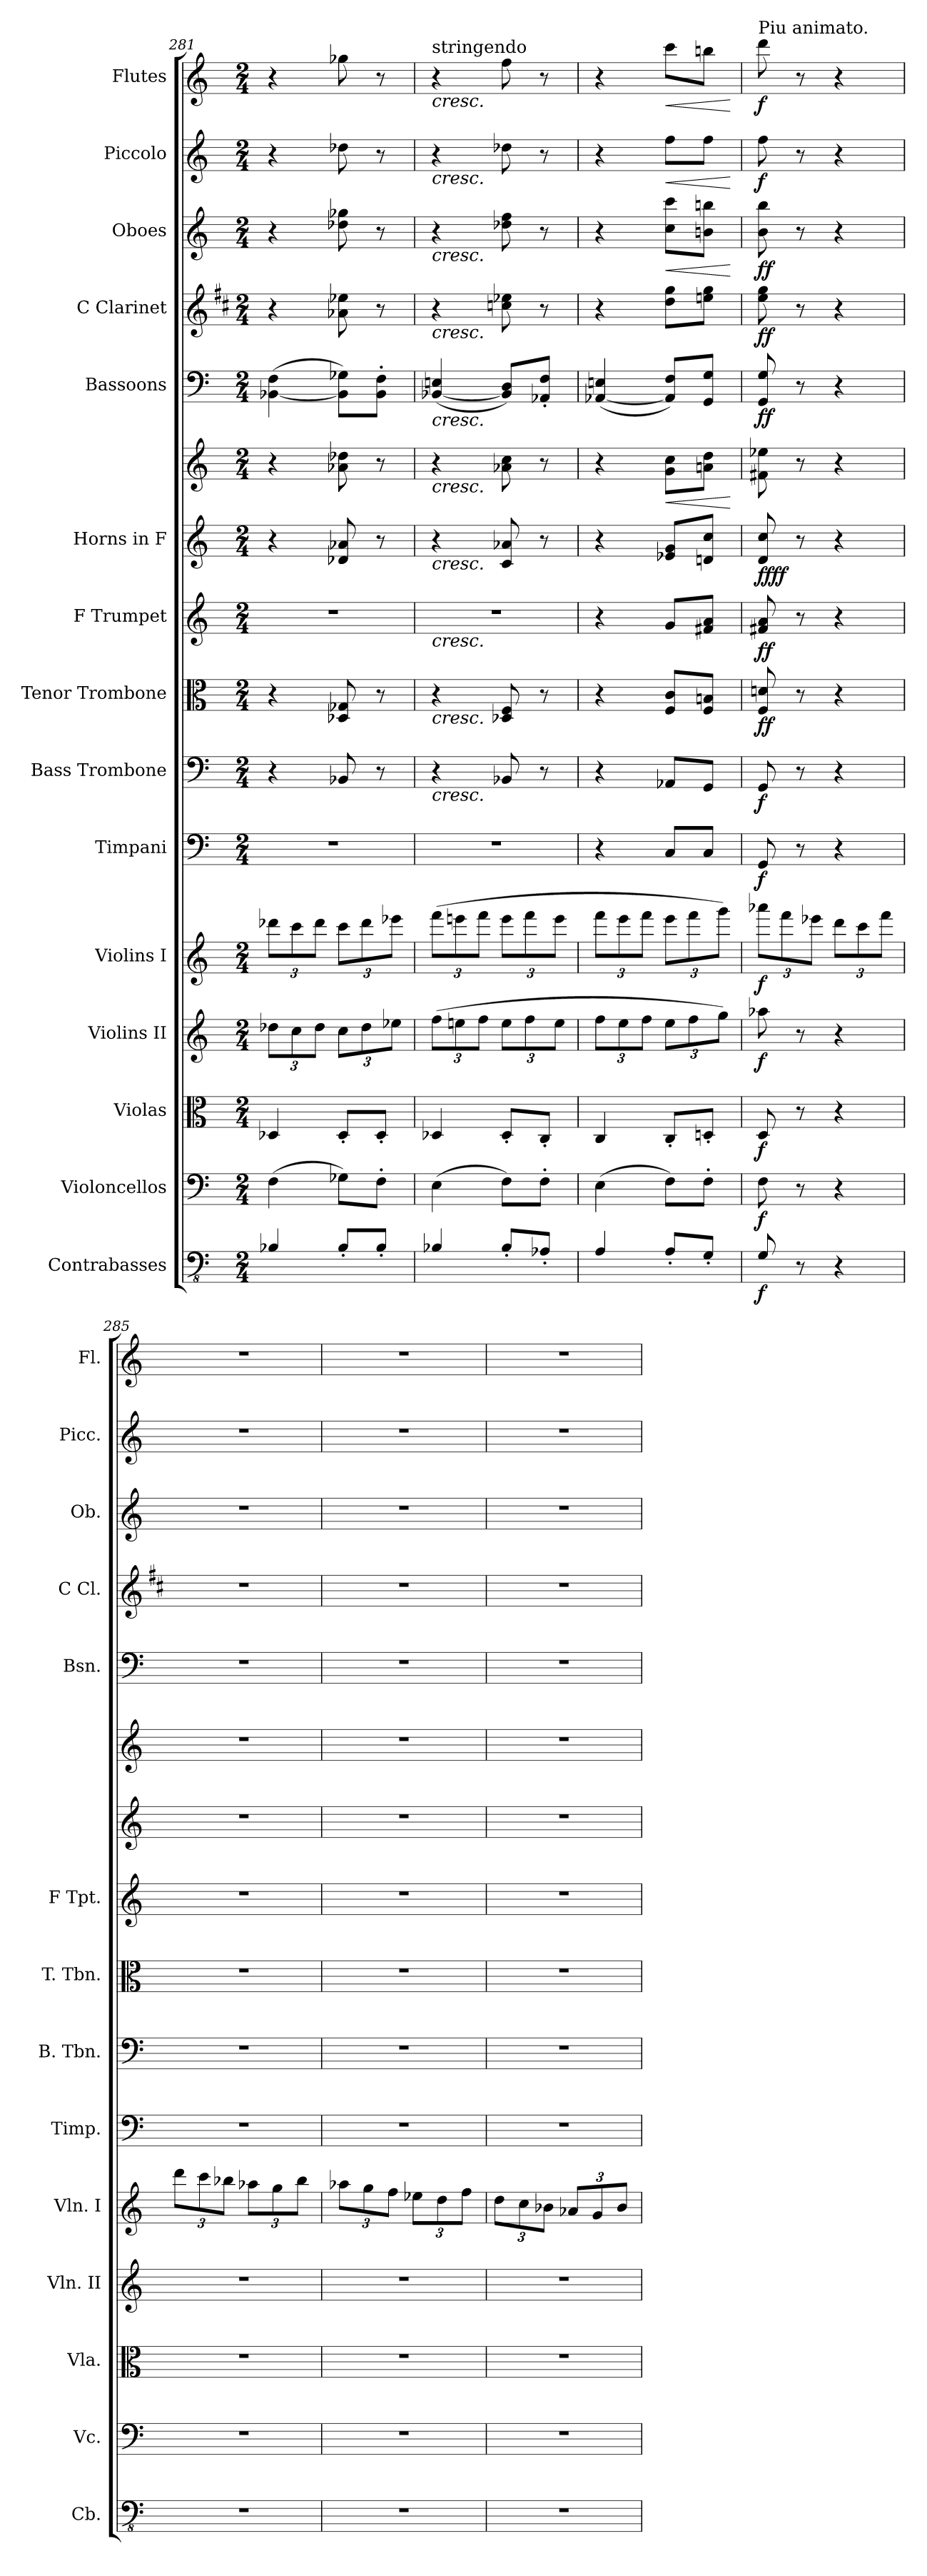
**kern	**dynam	**kern	**dynam	**kern	**dynam	**kern	**dynam	**kern	**dynam	**kern	**dynam	**kern	**dynam	**kern	**dynam	**kern	**dynam	**kern	**kern	**dynam	**kern	**dynam	**kern	**dynam	**kern	**dynam	**kern	**dynam	**kern	**dynam
*part15	*part15	*part14	*part14	*part13	*part13	*part12	*part12	*part11	*part11	*part10	*part10	*part9	*part9	*part8	*part8	*part7	*part7	*part6	*part6	*part6	*part5	*part5	*part4	*part4	*part3	*part3	*part2	*part2	*part1	*part1
*staff16	*staff16	*staff15	*staff15	*staff14	*staff14	*staff13	*staff13	*staff12	*staff12	*staff11	*staff11	*staff10	*staff10	*staff9	*staff9	*staff8	*staff8	*staff7	*staff6	*staff6/7	*staff5	*staff5	*staff4	*staff4	*staff3	*staff3	*staff2	*staff2	*staff1	*staff1
*I"Contrabasses	*	*I"Violoncellos	*	*I"Violas	*	*I"Violins II	*	*I"Violins I	*	*I"Timpani	*	*I"Bass Trombone	*	*I"Tenor Trombone	*	*I"F Trumpet	*	*I"Horns in F	*	*	*I"Bassoons	*	*I"C Clarinet	*	*I"Oboes	*	*I"Piccolo	*	*I"Flutes	*
*I'Cb.	*	*I'Vc.	*	*I'Vla.	*	*I'Vln. II	*	*I'Vln. I	*	*I'Timp.	*	*I'B. Tbn.	*	*I'T. Tbn.	*	*I'F Tpt.	*	*	*	*	*I'Bsn.	*	*I'C Cl.	*	*I'Ob.	*	*I'Picc.	*	*I'Fl.	*
*clefFv4	*	*clefF4	*	*clefC3	*	*clefG2	*	*clefG2	*	*clefF4	*	*clefF4	*	*clefC3	*	*clefG2	*	*clefG2	*clefG2	*	*clefF4	*	*clefG2	*	*clefG2	*	*clefG2	*	*clefG2	*
*ITrd7c12	*	*	*	*	*	*	*	*	*	*	*	*	*	*	*	*ITrd-3c-5	*	*ITrd4c7	*ITrd4c7	*	*	*	*ITrd1c2	*	*	*	*ITrd-7c-12	*	*	*
*k[]	*	*k[]	*	*k[]	*	*k[]	*	*k[]	*	*k[]	*	*k[]	*	*k[]	*	*k[b-]	*	*k[b-]	*k[b-]	*	*k[]	*	*k[]	*	*k[]	*	*k[]	*	*k[]	*
*M2/4	*	*M2/4	*	*M2/4	*	*M2/4	*	*M2/4	*	*M2/4	*	*M2/4	*	*M2/4	*	*M2/4	*	*M2/4	*M2/4	*	*M2/4	*	*M2/4	*	*M2/4	*	*M2/4	*	*M2/4	*
*	*	*	*	*	*	*Xbrackettup	*	*Xbrackettup	*	*	*	*	*	*	*	*	*	*	*	*	*	*	*	*	*	*	*	*	*	*
=281	=281	=281	=281	=281	=281	=281	=281	=281	=281	=281	=281	=281	=281	=281	=281	=281	=281	=281	=281	=281	=281	=281	=281	=281	=281	=281	=281	=281	=281	=281
4BBB-X/	.	(>4F\	.	4D-X/	.	12dd-X\L	.	12ddd-X\L	.	2r	.	4r	.	4r	.	2r	.	4r	4r	.	(>[4BB-X\ 4F\	.	4r	.	4r	.	4r	.	4r	.
.	.	.	.	.	.	12cc\	.	12ccc\	.	.	.	.	.	.	.	.	.	.	.	.	.	.	.	.	.	.	.	.	.	.
.	.	.	.	.	.	12dd-\J	.	12ddd-\J	.	.	.	.	.	.	.	.	.	.	.	.	.	.	.	.	.	.	.	.	.	.
8BBB-'/L	.	8G-X\L)	.	8D-'/L	.	12cc\L	.	12ccc\L	.	.	.	8BB-X/	.	8D-X/ 8G-X/	.	.	.	8G-X/ 8d-X/	8d-X\ 8g-X\	.	8BB-\] 8G-X\L)	.	8g-X\ 8dd-X\	.	8dd-X\ 8gg-X\	.	8ddd-X\	.	8gg-X\	.
.	.	.	.	.	.	12dd-\	.	12ddd-\	.	.	.	.	.	.	.	.	.	.	.	.	.	.	.	.	.	.	.	.	.	.
8BBB-'/J	.	8F'\J	.	8D-'/J	.	.	.	.	.	.	.	8r	.	8r	.	.	.	8r	8r	.	8BB-\' 8F\'J	.	8r	.	8r	.	8r	.	8r	.
.	.	.	.	.	.	12ee-X\J	.	12eee-X\J	.	.	.	.	.	.	.	.	.	.	.	.	.	.	.	.	.	.	.	.	.	.
!!LO:PB:g=z
=282	=282	=282	=282	=282	=282	=282	=282	=282	=282	=282	=282	=282	=282	=282	=282	=282	=282	=282	=282	=282	=282	=282	=282	=282	=282	=282	=282	=282	=282	=282
*	*	*	*	*	*	*	*	*	*	*	*	*	*	*	*	*	*	*	*	*	*	*	*	*	*	*	*	*	*MM154	*
!	!	!	!	!	!	!	!	!	!	!	!	!	!	!	!	!	!	!	!	!	!	!	!	!	!	!	!	!	!LO:TX:t=stringendo	!
!	!	!	!	!	!	!	!	!	!	!	!	!	!	!	!	!	!	!	!	!	!	!	!	!	!	!	!	!	!LO:TX:b:i:t=cresc.	!
!	!	!	!	!	!	!	!	!	!	!	!	!	!	!	!	!	!	!	!	!	!	!	!	!	!	!	!LO:TX:b:i:t=cresc.	!	!	!
!	!	!	!	!	!	!	!	!	!	!	!	!	!	!	!	!	!	!	!	!	!	!	!	!	!LO:TX:b:i:t=cresc.	!	!	!	!	!
!	!	!	!	!	!	!	!	!	!	!	!	!	!	!	!	!	!	!	!	!	!	!	!LO:TX:b:i:t=cresc.	!	!	!	!	!	!	!
!	!	!	!	!	!	!	!	!	!	!	!	!	!	!	!	!	!	!	!	!	!LO:TX:b:i:t=cresc.	!	!	!	!	!	!	!	!	!
!	!	!	!	!	!	!	!	!	!	!	!	!	!	!	!	!	!	!	!LO:TX:b:i:t=cresc.	!	!	!	!	!	!	!	!	!	!	!
!	!	!	!	!	!	!	!	!	!	!	!	!	!	!	!	!	!	!LO:TX:b:i:t=cresc.	!	!	!	!	!	!	!	!	!	!	!	!
!	!	!	!	!	!	!	!	!	!	!	!	!	!	!	!	!LO:TX:b:i:t=cresc.	!	!	!	!	!	!	!	!	!	!	!	!	!	!
!	!	!	!	!	!	!	!	!	!	!	!	!	!	!LO:TX:b:i:t=cresc.	!	!	!	!	!	!	!	!	!	!	!	!	!	!	!	!
!	!	!	!	!	!	!	!	!	!	!	!	!LO:TX:b:i:t=cresc.	!	!	!	!	!	!	!	!	!	!	!	!	!	!	!	!	!	!
4BBB-X/	.	(>4E\	.	4D-X/	.	(>12ff\L	.	(>12fff\L	.	2r	.	4r	.	4r	.	2r	.	4r	4r	.	(>[4BB-X/ 4En/	.	4r	.	4r	.	4r	.	4r	.
.	.	.	.	.	.	12een\	.	12eeen\	.	.	.	.	.	.	.	.	.	.	.	.	.	.	.	.	.	.	.	.	.	.
.	.	.	.	.	.	12ff\J	.	12fff\J	.	.	.	.	.	.	.	.	.	.	.	.	.	.	.	.	.	.	.	.	.	.
8BBB-'/L	.	8F\L)	.	8D-'/L	.	12ee\L	.	12eee\L	.	.	.	8BB-X/	.	8D-X/ 8F/	.	.	.	8F/ 8d-X/	8d-X\ 8f\	.	8BB-/] 8D/L)	.	8b-X\ 8dd-X\	.	8dd-X\ 8ff\	.	8ddd-X\	.	8ff\	.
.	.	.	.	.	.	12ff\	.	12fff\	.	.	.	.	.	.	.	.	.	.	.	.	.	.	.	.	.	.	.	.	.	.
8AAA-X'/J	.	8F'\J	.	8C'/J	.	.	.	.	.	.	.	8r	.	8r	.	.	.	8r	8r	.	8AA-X/' 8F/'J	.	8r	.	8r	.	8r	.	8r	.
.	.	.	.	.	.	12ee\J	.	12eee\J	.	.	.	.	.	.	.	.	.	.	.	.	.	.	.	.	.	.	.	.	.	.
=283	=283	=283	=283	=283	=283	=283	=283	=283	=283	=283	=283	=283	=283	=283	=283	=283	=283	=283	=283	=283	=283	=283	=283	=283	=283	=283	=283	=283	=283	=283
*	*	*	*	*	*	*	*	*	*	*	*	*	*	*	*	*	*	*	*	*	*	*	*	*	*	*	*	*	*MM164	*
4AAA/	.	(>4E\	.	4C/	.	12ff\L	.	12fff\L	.	4r	.	4r	.	4r	.	4r	.	4r	4r	.	(>[4AA-X/ 4En/	.	4r	.	4r	.	4r	.	4r	.
.	.	.	.	.	.	12ee\	.	12eee\	.	.	.	.	.	.	.	.	.	.	.	.	.	.	.	.	.	.	.	.	.	.
.	.	.	.	.	.	12ff\J	.	12fff\J	.	.	.	.	.	.	.	.	.	.	.	.	.	.	.	.	.	.	.	.	.	.
!	!	!	!	!	!	!	!	!	!	!	!	!	!	!	!	!	!	!	!	!LO:HP:b	!	!	!	!	!	!LO:HP:b	!	!LO:HP:b	!	!LO:HP:b
8AAA'/L	.	8F\L)	.	8C'/L	.	12ee\L	.	12eee\L	.	8C/L	.	8AA-X/L	.	8F/ 8c/L	.	8cc/L	.	8A-X/ 8c/L	8c\ 8f\L	<	8AA-/] 8F/L)	.	8cc\ 8ff\L	.	8cc\ 8ccc\L	<	8fff\L	<	8ccc\L	<
.	.	.	.	.	.	12ff\	.	12fff\	.	.	.	.	.	.	.	.	.	.	.	.	.	.	.	.	.	.	.	.	.	.
8GGG'/J	.	8F'\J	.	8Dn'/J	.	.	.	.	.	8C/J	.	8GG/J	.	8F/ 8Bn/J	.	8bn/ 8dd/J	.	8Gn/ 8f/J	8dn\ 8g\J	.	8GG/ 8G/J	.	8ddn\ 8ff\J	.	8bn\ 8bbn\J	.	8fff\J	.	8bbn\J	.
.	.	.	.	.	.	12gg\J)	.	12ggg\J)	.	.	.	.	.	.	.	.	.	.	.	.	.	.	.	.	.	.	.	.	.	.
.	.	.	.	.	.	.	.	.	.	.	.	.	.	.	.	.	.	.	.	[	.	.	.	.	.	[	.	[	.	[
=284	=284	=284	=284	=284	=284	=284	=284	=284	=284	=284	=284	=284	=284	=284	=284	=284	=284	=284	=284	=284	=284	=284	=284	=284	=284	=284	=284	=284	=284	=284
*	*	*	*	*	*	*	*	*	*	*	*	*	*	*	*	*	*	*	*	*	*	*	*	*	*	*	*	*	*MM170	*
!	!	!	!	!	!	!	!	!	!	!	!	!	!	!	!	!	!	!	!	!	!	!	!	!	!	!	!	!	!LO:TX:t=Piu animato.	!
!	!LO:DY:b	!	!LO:DY:b	!	!LO:DY:b	!	!LO:DY:b	!	!LO:DY:b	!	!LO:DY:b	!	!LO:DY:b	!	!LO:DY:b	!	!	!	!	!	!	!	!	!	!	!	!	!	!	!
!	!	!	!	!	!	!	!	!	!	!	!	!	!	!	!LO:DY:n=1:b	!	!LO:DY:b	!	!	!	!	!	!	!	!	!	!	!	!	!
!	!	!	!	!	!	!	!	!	!	!	!	!	!	!	!	!	!LO:DY:n=1:b	!	!	!LO:DY:b=2	!	!	!	!	!	!	!	!	!	!
!	!	!	!	!	!	!	!	!	!	!	!	!	!	!	!	!	!	!	!	!LO:DY:n=1:b=2	!	!	!	!	!	!	!	!	!	!
!	!	!	!	!	!	!	!	!	!	!	!	!	!	!	!	!	!	!	!	!LO:DY:n=2:b	!	!	!	!	!	!	!	!	!	!
!	!	!	!	!	!	!	!	!	!	!	!	!	!	!	!	!	!	!	!	!LO:DY:n=3:b	!	!LO:DY:b	!	!	!	!	!	!	!	!
!	!	!	!	!	!	!	!	!	!	!	!	!	!	!	!	!	!	!	!	!	!	!LO:DY:n=1:b	!	!LO:DY:b	!	!	!	!	!	!
!	!	!	!	!	!	!	!	!	!	!	!	!	!	!	!	!	!	!	!	!	!	!	!	!LO:DY:n=1:b	!	!LO:DY:b	!	!	!	!
!	!	!	!	!	!	!	!	!	!	!	!	!	!	!	!	!	!	!	!	!	!	!	!	!	!	!LO:DY:n=1:b	!	!LO:DY:b	!	!LO:DY:b
8GGG/	f	8F\	f	8D/	f	8aa-X\	f	12aaa-X\L	f	8GG/	f	8GG/	f	8F/ 8dn/	f f	8bn/ 8dd/	f f	8G/ 8f/	8Bn\ 8a-X\	f f f f	8GG/ 8G/	f f	8dd\ 8ff\	f f	8b\ 8bb\	f f	8fff\	f	8ddd\	f
.	.	.	.	.	.	.	.	12fff\	.	.	.	.	.	.	.	.	.	.	.	.	.	.	.	.	.	.	.	.	.	.
8r	.	8r	.	8r	.	8r	.	.	.	8r	.	8r	.	8r	.	8r	.	8r	8r	.	8r	.	8r	.	8r	.	8r	.	8r	.
.	.	.	.	.	.	.	.	12eee-X\J	.	.	.	.	.	.	.	.	.	.	.	.	.	.	.	.	.	.	.	.	.	.
4r	.	4r	.	4r	.	4r	.	12ddd\L	.	4r	.	4r	.	4r	.	4r	.	4r	4r	.	4r	.	4r	.	4r	.	4r	.	4r	.
.	.	.	.	.	.	.	.	12ccc\	.	.	.	.	.	.	.	.	.	.	.	.	.	.	.	.	.	.	.	.	.	.
.	.	.	.	.	.	.	.	12fff\J	.	.	.	.	.	.	.	.	.	.	.	.	.	.	.	.	.	.	.	.	.	.
=285	=285	=285	=285	=285	=285	=285	=285	=285	=285	=285	=285	=285	=285	=285	=285	=285	=285	=285	=285	=285	=285	=285	=285	=285	=285	=285	=285	=285	=285	=285
2r	.	2r	.	2r	.	2r	.	12ddd\L	.	2r	.	2r	.	2r	.	2r	.	2r	2r	.	2r	.	2r	.	2r	.	2r	.	2r	.
.	.	.	.	.	.	.	.	12ccc\	.	.	.	.	.	.	.	.	.	.	.	.	.	.	.	.	.	.	.	.	.	.
.	.	.	.	.	.	.	.	12bb-X\J	.	.	.	.	.	.	.	.	.	.	.	.	.	.	.	.	.	.	.	.	.	.
.	.	.	.	.	.	.	.	12aa-X\L	.	.	.	.	.	.	.	.	.	.	.	.	.	.	.	.	.	.	.	.	.	.
.	.	.	.	.	.	.	.	12gg\	.	.	.	.	.	.	.	.	.	.	.	.	.	.	.	.	.	.	.	.	.	.
.	.	.	.	.	.	.	.	12bb-\J	.	.	.	.	.	.	.	.	.	.	.	.	.	.	.	.	.	.	.	.	.	.
=286	=286	=286	=286	=286	=286	=286	=286	=286	=286	=286	=286	=286	=286	=286	=286	=286	=286	=286	=286	=286	=286	=286	=286	=286	=286	=286	=286	=286	=286	=286
2r	.	2r	.	2r	.	2r	.	12aa-X\L	.	2r	.	2r	.	2r	.	2r	.	2r	2r	.	2r	.	2r	.	2r	.	2r	.	2r	.
.	.	.	.	.	.	.	.	12gg\	.	.	.	.	.	.	.	.	.	.	.	.	.	.	.	.	.	.	.	.	.	.
.	.	.	.	.	.	.	.	12ff\J	.	.	.	.	.	.	.	.	.	.	.	.	.	.	.	.	.	.	.	.	.	.
.	.	.	.	.	.	.	.	12ee-X\L	.	.	.	.	.	.	.	.	.	.	.	.	.	.	.	.	.	.	.	.	.	.
.	.	.	.	.	.	.	.	12dd\	.	.	.	.	.	.	.	.	.	.	.	.	.	.	.	.	.	.	.	.	.	.
.	.	.	.	.	.	.	.	12ff\J	.	.	.	.	.	.	.	.	.	.	.	.	.	.	.	.	.	.	.	.	.	.
=287	=287	=287	=287	=287	=287	=287	=287	=287	=287	=287	=287	=287	=287	=287	=287	=287	=287	=287	=287	=287	=287	=287	=287	=287	=287	=287	=287	=287	=287	=287
2r	.	2r	.	2r	.	2r	.	12dd\L	.	2r	.	2r	.	2r	.	2r	.	2r	2r	.	2r	.	2r	.	2r	.	2r	.	2r	.
.	.	.	.	.	.	.	.	12cc\	.	.	.	.	.	.	.	.	.	.	.	.	.	.	.	.	.	.	.	.	.	.
.	.	.	.	.	.	.	.	12b-X\J	.	.	.	.	.	.	.	.	.	.	.	.	.	.	.	.	.	.	.	.	.	.
.	.	.	.	.	.	.	.	12a-X/L	.	.	.	.	.	.	.	.	.	.	.	.	.	.	.	.	.	.	.	.	.	.
.	.	.	.	.	.	.	.	12g/	.	.	.	.	.	.	.	.	.	.	.	.	.	.	.	.	.	.	.	.	.	.
.	.	.	.	.	.	.	.	12b-/J	.	.	.	.	.	.	.	.	.	.	.	.	.	.	.	.	.	.	.	.	.	.
=	=	=	=	=	=	=	=	=	=	=	=	=	=	=	=	=	=	=	=	=	=	=	=	=	=	=	=	=	=	=
*-	*-	*-	*-	*-	*-	*-	*-	*-	*-	*-	*-	*-	*-	*-	*-	*-	*-	*-	*-	*-	*-	*-	*-	*-	*-	*-	*-	*-	*-	*-
